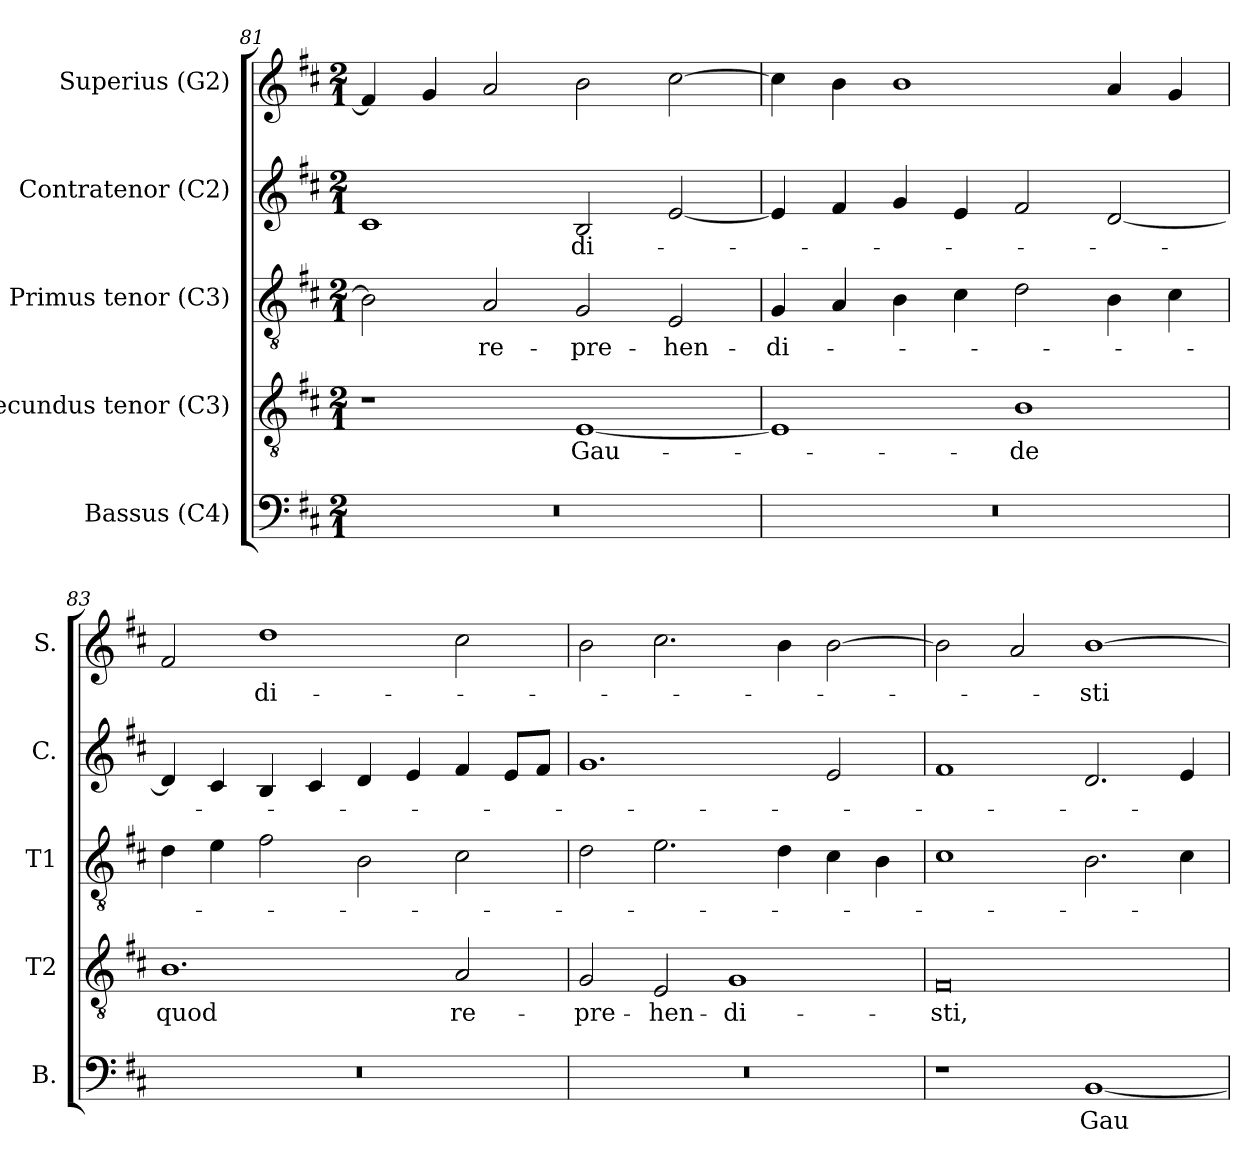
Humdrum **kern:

**kern	**text	**kern	**text	**kern	**text	**kern	**text	**kern	**text
*part5	*part5	*part4	*part4	*part3	*part3	*part2	*part2	*part1	*part1
*staff5	*staff5	*staff4	*staff4	*staff3	*staff3	*staff2	*staff2	*staff1	*staff1
*I"Bassus (C4)	*	*I"Secundus tenor (C3)	*	*I"Primus tenor (C3)	*	*I"Contratenor (C2)	*	*I"Superius (G2)	*
*I'B.	*	*I'T2	*	*I'T1	*	*I'C.	*	*I'S.	*
!!LO:LB:g=z
*clefF4	*	*clefGv2	*	*clefGv2	*	*clefG2	*	*clefG2	*
*	*	*ITrd7c12	*	*ITrd7c12	*	*	*	*	*
*k[f#c#]	*	*k[f#c#]	*	*k[f#c#]	*	*k[f#c#]	*	*k[f#c#]	*
*D:	*	*D:	*	*D:	*	*D:	*	*D:	*
*M2/1	*	*M2/1	*	*M2/1	*	*M2/1	*	*M2/1	*
=81	=81	=81	=81	=81	=81	=81	=81	=81	=81
!LO:N:vis=1	!	!	!	!	!	!	!	!	!
0r	.	1r	.	2BBi\]	.	1c#i	.	4f#i/]	.
.	.	.	.	.	.	.	.	4gi/	.
!	!	!	!	!	!LO:LY:b:color=#000000	!	!	!	!
.	.	.	.	2AAi/	re-	.	.	2ai/	.
!	!	!	!LO:LY:b:color=#000000	!	!	!	!	!	!
!	!	!	!	!	!LO:LY:b:color=#000000	!	!	!	!
!	!	!	!	!	!	!	!LO:LY:b:color=#000000	!	!
.	.	[1EEi	Gau-	2GGi/	-pre-	2Bi/	-di-	2bi\	.
!	!	!	!	!	!LO:LY:b:color=#000000	!	!	!	!
.	.	.	.	2EEi/	-hen-	[2ei/	.	[2cc#i\	.
=82	=82	=82	=82	=82	=82	=82	=82	=82	=82
!LO:N:vis=1	!	!	!	!	!	!	!	!	!
!	!	!	!	!	!LO:LY:b:color=#000000	!	!	!	!
0r	.	1EEi]	.	4GGi/	-di-	4ei/]	.	4cc#i\]	.
.	.	.	.	4AAi/	.	4f#i/	.	4bi\	.
.	.	.	.	4BBi\	.	4gi/	.	1bi	.
.	.	.	.	4C#i\	.	4ei/	.	.	.
!	!	!	!LO:LY:b:color=#000000	!	!	!	!	!	!
.	.	1BBi	-de	2Di\	.	2f#i/	.	.	.
.	.	.	.	4BBi\	.	[2di/	.	4ai/	.
.	.	.	.	4C#i\	.	.	.	4gi/	.
=83	=83	=83	=83	=83	=83	=83	=83	=83	=83
!LO:N:vis=1	!	!	!	!	!	!	!	!	!
!	!	!	!LO:LY:b:color=#000000	!	!	!	!	!	!
0r	.	1.BBi	quod	4Di\	.	4di/]	.	2f#i/	.
.	.	.	.	4Ei\	.	4c#i/	.	.	.
!	!	!	!	!	!	!	!	!	!LO:LY:b:color=#000000
.	.	.	.	2F#i\	.	4Bi/	.	1ddi	-di-
.	.	.	.	.	.	4c#i/	.	.	.
.	.	.	.	2BBi\	.	4di/	.	.	.
.	.	.	.	.	.	4ei/	.	.	.
!	!	!	!LO:LY:b:color=#000000	!	!	!	!	!	!
.	.	2AAi/	re-	2C#i\	.	4f#i/	.	2cc#i\	.
.	.	.	.	.	.	8ei/L	.	.	.
.	.	.	.	.	.	8f#i/J	.	.	.
=84	=84	=84	=84	=84	=84	=84	=84	=84	=84
!LO:N:vis=1	!	!	!	!	!	!	!	!	!
!	!	!	!LO:LY:b:color=#000000	!	!	!	!	!	!
0r	.	2GGi/	-pre-	2Di\	.	1.gi	.	2bi\	.
!	!	!	!LO:LY:b:color=#000000	!	!	!	!	!	!
.	.	2EEi/	-hen-	2.Ei\	.	.	.	2.cc#i\	.
!	!	!	!LO:LY:b:color=#000000	!	!	!	!	!	!
.	.	1GGi	-di-	.	.	.	.	.	.
.	.	.	.	4Di\	.	.	.	4bi\	.
.	.	.	.	4C#i\	.	2ei/	.	[2bi\	.
.	.	.	.	4BBi\	.	.	.	.	.
!!LO:PB:g=z
=85	=85	=85	=85	=85	=85	=85	=85	=85	=85
!	!	!	!LO:LY:b:color=#000000	!	!	!	!	!	!
1r	.	0FF#i	-sti,	1C#i	.	1f#i	.	2bi\]	.
.	.	.	.	.	.	.	.	2ai/	.
!	!LO:LY:b:color=#000000	!	!	!	!	!	!	!	!
!	!	!	!	!	!	!	!	!	!LO:LY:b:color=#000000
[1BBi	Gau-	.	.	2.BBi\	.	2.di/	.	[1bi	-sti
.	.	.	.	4C#i\	.	4ei/	.	.	.
=	=	=	=	=	=	=	=	=	=
*-	*-	*-	*-	*-	*-	*-	*-	*-	*-
